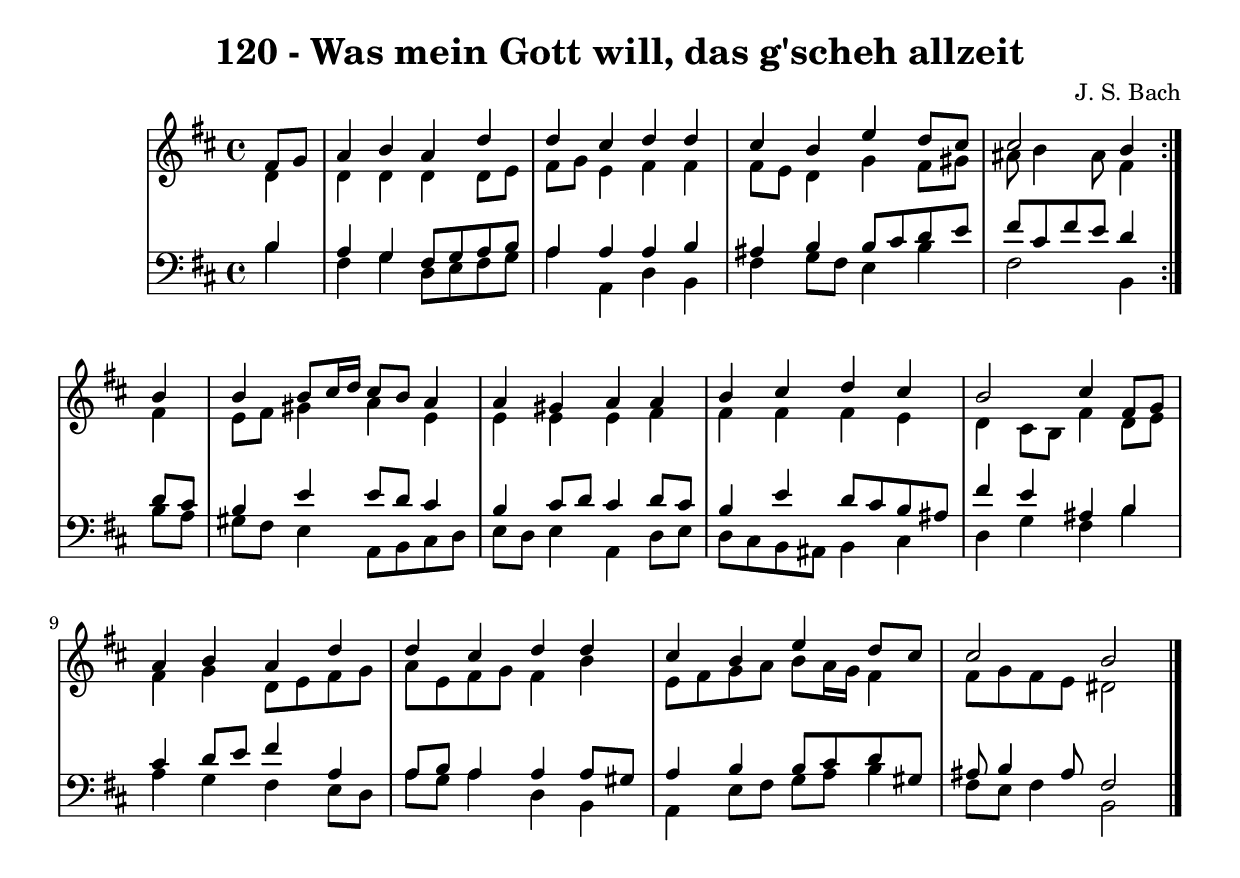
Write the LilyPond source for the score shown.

\version "2.10.33"

\header {
  title = "120 - Was mein Gott will, das g'scheh allzeit"
  composer = "J. S. Bach"
}


global = {
  \time 4/4
  \key b \minor
}


soprano = \relative c' {
  \repeat volta 2 {
    \partial 4 fis8  g8 
    a4 b4 a4 d4 
    d4 cis4 d4 d4 
    cis4 b4 e4 d8 cis8 
    cis2 b4 } b4 
  b4 b8 cis16 d16 cis8 b8 a4   %5
  a4 gis4 a4 a4 
  b4 cis4 d4 cis4 
  b2 cis4 fis,8 g8 
  a4 b4 a4 d4 
  d4 cis4 d4 d4   %10
  cis4 b4 e4 d8 cis8 
  cis2 b2 
  
}

alto = \relative c' {
  \repeat volta 2 {
    \partial 4 d4 
    d4 d4 d4 d8 e8 
    fis8 g8 e4 fis4 fis4 
    fis8 e8 d4 g4 fis8 gis8 
    ais8 b4 ais8 fis4 } fis4 
  e8 fis8 gis4 a4 e4   %5
  e4 e4 e4 fis4 
  fis4 fis4 fis4 e4 
  d4 cis8 b8 fis'4 d8 e8 
  fis4 g4 d8 e8 fis8 g8 
  a8 e8 fis8 g8 fis4 b4   %10
  e,8 fis8 g8 a8 b8 a16 g16 fis4 
  fis8 g8 fis8 e8 dis2 
  
}

tenor = \relative c' {
  \repeat volta 2 {
    \partial 4 b4 
    a4 g4 fis8 g8 a8 b8 
    a4 a4 a4 b4 
    ais4 b4 b8 cis8 d8 e8 
    fis8 cis8 fis8 e8 d4 } d8 cis8 
  b4 e4 e8 d8 cis4   %5
  b4 cis8 d8 cis4 d8 cis8 
  b4 e4 d8 cis8 b8 ais8 
  fis'4 e4 ais,4 b4 
  cis4 d8 e8 fis4 a,4 
  a8 b8 a4 a4 a8 gis8   %10
  a4 b4 b8 cis8 d8 gis,8 
  ais8 b4 ais8 fis2 
  
}

baixo = \relative c' {
  \repeat volta 2 {
    \partial 4 b4 
    fis4 g4 d8 e8 fis8 g8 
    a4 a,4 d4 b4 
    fis'4 g8 fis8 e4 b'4 
    fis2 b,4 } b'8 a8 
  gis8 fis8 e4 a,8 b8 cis8 d8   %5
  e8 d8 e4 a,4 d8 e8 
  d8 cis8 b8 ais8 b4 cis4 
  d4 g4 fis4 b4 
  a4 g4 fis4 e8 d8 
  a'8 g8 a4 d,4 b4   %10
  a4 e'8 fis8 g8 a8 b4 
  fis8 e8 fis4 b,2 
  
}

\score {
  <<
    \new StaffGroup <<
      \override StaffGroup.SystemStartBracket #'style = #'line 
      \new Staff {
        <<
          \global
          \new Voice = "soprano" { \voiceOne \soprano }
          \new Voice = "alto" { \voiceTwo \alto }
        >>
      }
      \new Staff {
        <<
          \global
          \clef "bass"
          \new Voice = "tenor" {\voiceOne \tenor }
          \new Voice = "baixo" { \voiceTwo \baixo \bar "|."}
        >>
      }
    >>
  >>
  \layout {}
  \midi {}
}